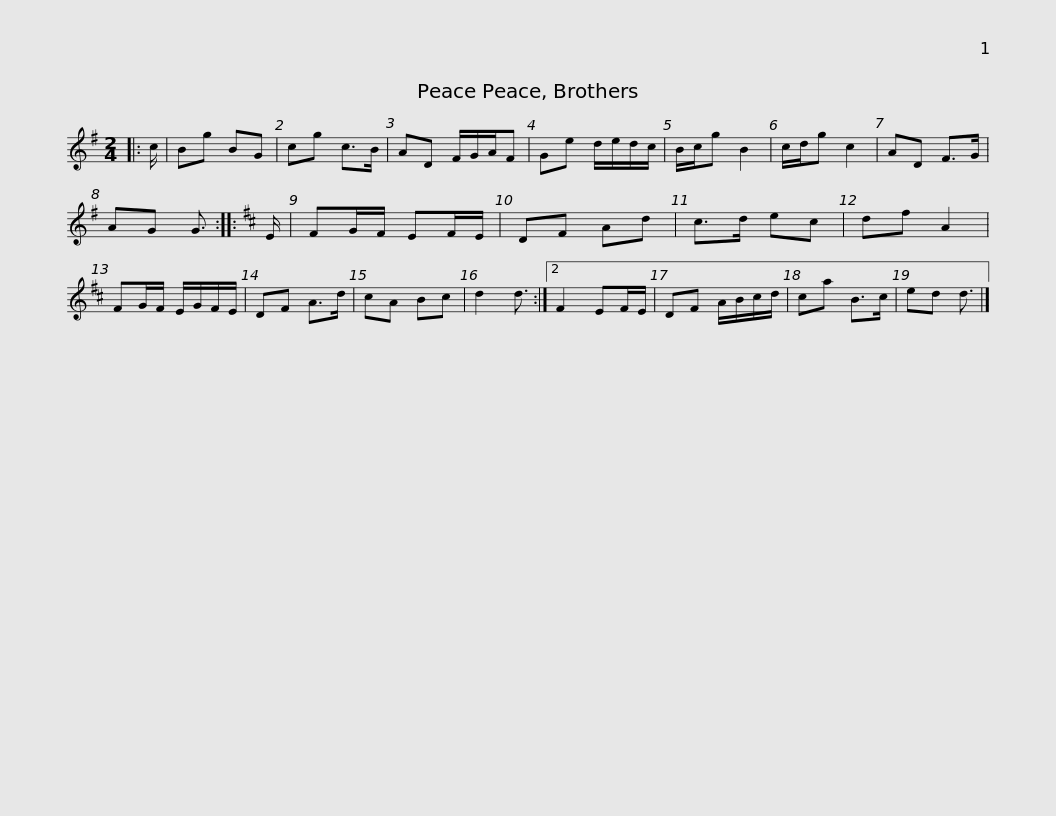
X:1
L:1/8
M:2/4
I:linebreak $
K:G
V:1 treble
V:1
|: c/ | Bg BG | cg c>B | AD F/G/A/F | Ge d/e/d/c/ | %5
 B/c/g B2 | c/d/g c2 | AD F>G | AG G3/2 ::$[K:D] E/ | %10
 FG/F/ EF/E/ | DF Ad | c>d ec | df A2 | FG/F/ E/G/F/E/ | %15
 DF A>d | cA Bc | d2 d3/2 :|2 F2 EF/E/ |$ DF A/B/c/d/ | %20
 ca B>c | ed d3/2 |] %22
